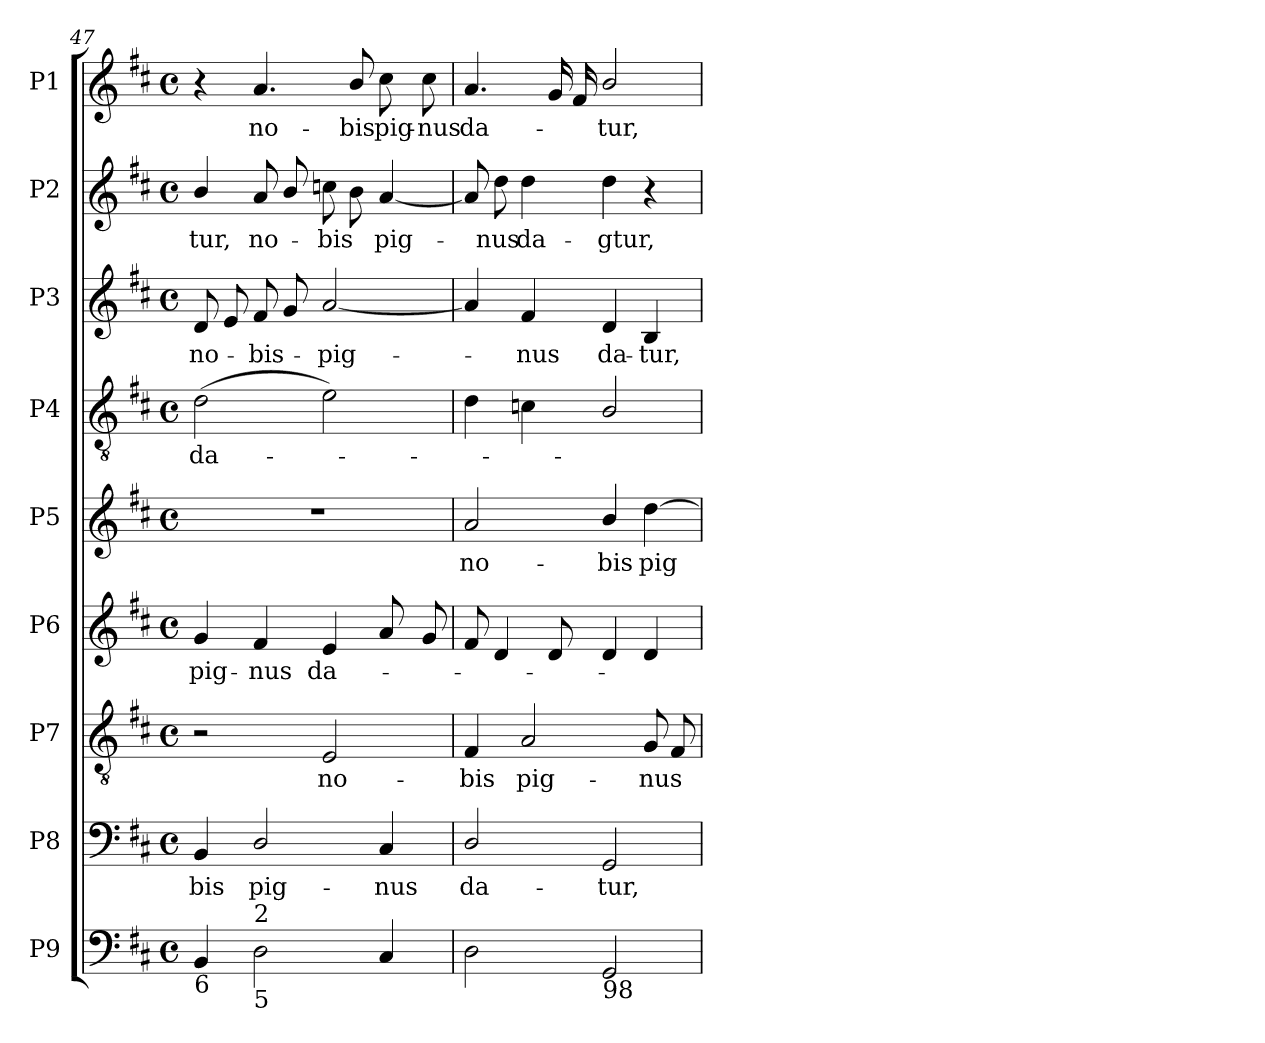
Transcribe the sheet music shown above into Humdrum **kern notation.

**kern	**kern	**text	**kern	**text	**kern	**text	**kern	**text	**kern	**text	**kern	**text	**kern	**text	**kern	**text
*part9	*part8	*part8	*part7	*part7	*part6	*part6	*part5	*part5	*part4	*part4	*part3	*part3	*part2	*part2	*part1	*part1
*staff9	*staff8	*staff8	*staff7	*staff7	*staff6	*staff6	*staff5	*staff5	*staff4	*staff4	*staff3	*staff3	*staff2	*staff2	*staff1	*staff1
*I"P9	*I"P8	*	*I"P7	*	*I"P6	*	*I"P5	*	*I"P4	*	*I"P3	*	*I"P2	*	*I"P1	*
!!LO:PB:g=z
*clefF4	*clefF4	*	*clefGv2	*	*clefG2	*	*clefG2	*	*clefGv2	*	*clefG2	*	*clefG2	*	*clefG2	*
*	*	*	*ITrd7c12	*	*	*	*	*	*ITrd7c12	*	*	*	*	*	*	*
*k[f#c#]	*k[f#c#]	*	*k[f#c#]	*	*k[f#c#]	*	*k[f#c#]	*	*k[f#c#]	*	*k[f#c#]	*	*k[f#c#]	*	*k[f#c#]	*
*D:	*D:	*	*D:	*	*D:	*	*D:	*	*D:	*	*D:	*	*D:	*	*D:	*
*M4/4	*M4/4	*	*M4/4	*	*M4/4	*	*M4/4	*	*M4/4	*	*M4/4	*	*M4/4	*	*M4/4	*
*met(c)	*met(c)	*	*met(c)	*	*met(c)	*	*met(c)	*	*met(c)	*	*met(c)	*	*met(c)	*	*met(c)	*
=47	=47	=47	=47	=47	=47	=47	=47	=47	=47	=47	=47	=47	=47	=47	=47	=47
!	!	!LO:LY:b:color=#000000	!	!	!	!	!	!	!	!	!	!	!	!	!	!
!	!	!	!	!	!	!LO:LY:b:color=#000000	!	!	!	!	!	!	!	!	!	!
!	!	!	!	!	!	!	!	!	!	!LO:LY:b:color=#000000	!	!	!	!	!	!
!	!	!	!	!	!	!	!	!	!	!	!	!LO:LY:b:color=#000000	!	!	!	!
!LO:TX:b:t=6	!	!	!	!	!	!	!	!	!	!	!	!	!	!	!	!
!	!	!	!	!	!	!	!	!	!	!	!	!	!	!LO:LY:b:color=#000000	!	!
4BBi/	4BBi/	-bis	2r	.	4gi/	pig-	1r	.	(2Di\	da-	8di/	no-	4bi/	-tur,	4r	.
.	.	.	.	.	.	.	.	.	.	.	8ei/	.	.	.	.	.
!	!	!LO:LY:b:color=#000000	!	!	!	!	!	!	!	!	!	!	!	!	!	!
!	!	!	!	!	!	!LO:LY:b:color=#000000	!	!	!	!	!	!	!	!	!	!
!	!	!	!	!	!	!	!	!	!	!	!	!LO:LY:b:color=#000000	!	!	!	!
!	!	!	!	!	!	!	!	!	!	!	!	!	!	!LO:LY:b:color=#000000	!	!
!LO:TX:b:t=5	!	!	!	!	!	!	!	!	!	!	!	!	!	!	!	!
!LO:TX:t=2	!	!	!	!	!	!	!	!	!	!	!	!	!	!	!	!
!	!	!	!	!	!	!	!	!	!	!	!	!	!	!	!	!LO:LY:b:color=#000000
2Di\	2Di/	pig-	.	.	4f#i/	-nus	.	.	.	.	8f#i/	-bis-	8ai/	no-	4.ai/	no-
.	.	.	.	.	.	.	.	.	.	.	8gi/	.	8bi/	.	.	.
!	!	!	!	!LO:LY:b:color=#000000	!	!	!	!	!	!	!	!	!	!	!	!
!	!	!	!	!	!	!LO:LY:b:color=#000000	!	!	!	!	!	!	!	!	!	!
!	!	!	!	!	!	!	!	!	!	!	!	!LO:LY:b:color=#000000	!	!	!	!
!	!	!	!	!	!	!	!	!	!	!	!	!	!	!LO:LY:b:color=#000000	!	!
.	.	.	2EEi/	no-	4ei/	da-	.	.	2Ei\)	.	[2ai/	-pig-	8ccni\	-bis	.	.
!	!	!	!	!	!	!	!	!	!	!	!	!	!	!	!	!LO:LY:b:color=#000000
.	.	.	.	.	.	.	.	.	.	.	.	.	8bi\	.	8bi/	-bis
!	!	!LO:LY:b:color=#000000	!	!	!	!	!	!	!	!	!	!	!	!	!	!
!	!	!	!	!	!	!	!	!	!	!	!	!	!	!LO:LY:b:color=#000000	!	!
!	!	!	!	!	!	!	!	!	!	!	!	!	!	!	!	!LO:LY:b:color=#000000
4C#i/	4C#i/	-nus	.	.	8ai/	.	.	.	.	.	.	.	[4ai/	pig-	8cc#i\	pig-
!	!	!	!	!	!	!	!	!	!	!	!	!	!	!	!	!LO:LY:b:color=#000000
.	.	.	.	.	8gi/	.	.	.	.	.	.	.	.	.	8cc#i\	-nus
=48	=48	=48	=48	=48	=48	=48	=48	=48	=48	=48	=48	=48	=48	=48	=48	=48
!	!	!LO:LY:b:color=#000000	!	!	!	!	!	!	!	!	!	!	!	!	!	!
!	!	!	!	!LO:LY:b:color=#000000	!	!	!	!	!	!	!	!	!	!	!	!
!	!	!	!	!	!	!	!	!LO:LY:b:color=#000000	!	!	!	!	!	!	!	!
!	!	!	!	!	!	!	!	!	!	!	!	!	!	!	!	!LO:LY:b:color=#000000
2Di\	2Di/	da-	4FF#i/	bis	8f#i/	.	2ai/	no-	4Di\	.	4ai/]	.	8ai/]	.	4.ai/	da-
!	!	!	!	!	!	!	!	!	!	!	!	!	!	!LO:LY:b:color=#000000	!	!
.	.	.	.	.	4di/	.	.	.	.	.	.	.	8ddi\	-nus	.	.
!	!	!	!	!LO:LY:b:color=#000000	!	!	!	!	!	!	!	!	!	!	!	!
!	!	!	!	!	!	!	!	!	!	!	!	!LO:LY:b:color=#000000	!	!	!	!
!	!	!	!	!	!	!	!	!	!	!	!	!	!	!LO:LY:b:color=#000000	!	!
.	.	.	2AAi/	pig-	.	.	.	.	4Cni\	.	4f#i/	-nus	4ddi\	da-	.	.
.	.	.	.	.	8di/	.	.	.	.	.	.	.	.	.	16gi/	.
.	.	.	.	.	.	.	.	.	.	.	.	.	.	.	16f#i/	.
!	!	!LO:LY:b:color=#000000	!	!	!	!	!	!	!	!	!	!	!	!	!	!
!	!	!	!	!	!	!	!	!LO:LY:b:color=#000000	!	!	!	!	!	!	!	!
!	!	!	!	!	!	!	!	!	!	!	!	!LO:LY:b:color=#000000	!	!	!	!
!	!	!	!	!	!	!	!	!	!	!	!	!	!	!LO:LY:b:color=#000000	!	!
!LO:TX:b:t=98	!	!	!	!	!	!	!	!	!	!	!	!	!	!	!	!
!	!	!	!	!	!	!	!	!	!	!	!	!	!	!	!	!LO:LY:b:color=#000000
2GGi/	2GGi/	-tur,	.	.	4di/	.	4bi/	-bis	2BBi/	.	4di/	da-	4ddi\	-gtur,	2bi/	-tur,
!	!	!	!	!LO:LY:b:color=#000000	!	!	!	!	!	!	!	!	!	!	!	!
!	!	!	!	!	!	!	!	!LO:LY:b:color=#000000	!	!	!	!	!	!	!	!
!	!	!	!	!	!	!	!	!	!	!	!	!LO:LY:b:color=#000000	!	!	!	!
.	.	.	8GGi/	-nus	4di/	.	[4ddi\	pig-	.	.	4Bi/	-tur,	4r	.	.	.
.	.	.	8FF#i/	.	.	.	.	.	.	.	.	.	.	.	.	.
=	=	=	=	=	=	=	=	=	=	=	=	=	=	=	=	=
*-	*-	*-	*-	*-	*-	*-	*-	*-	*-	*-	*-	*-	*-	*-	*-	*-
